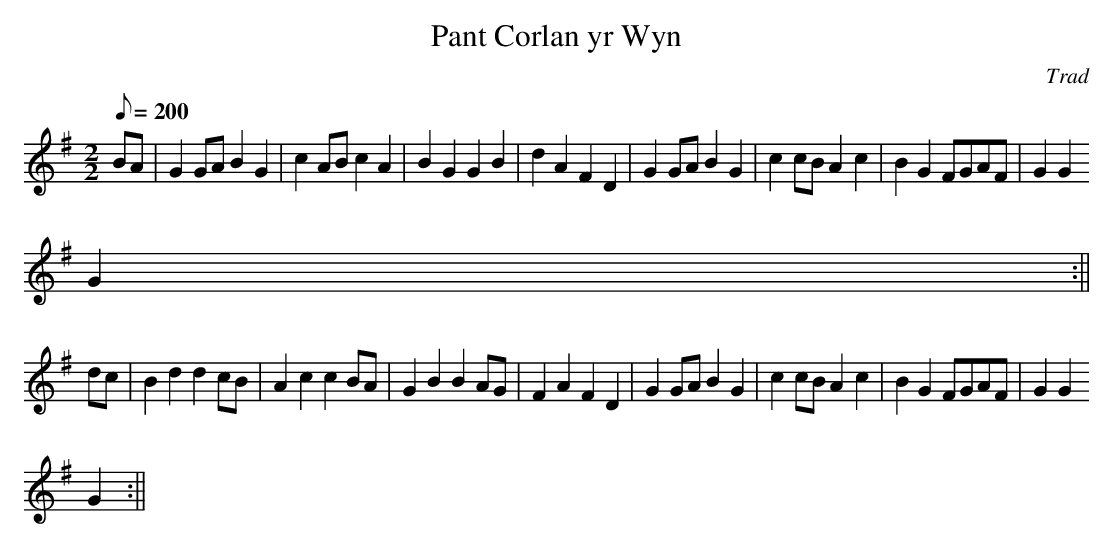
X:1
T:Pant Corlan yr Wyn
M:2/2
L:1/8
Q:200
C:Trad
K:G
BA|G2GAB2G2|c2ABc2A2|B2G2G2B2|d2A2F2D2|G2GAB2G2|c2cBA2c2|B2G2FGAF|G2G2
G2:||
dc|B2d2d2cB|A2c2c2BA|G2B2B2AG|F2A2F2D2|G2GAB2G2|c2cBA2c2|B2G2FGAF|G2G2
G2:||
